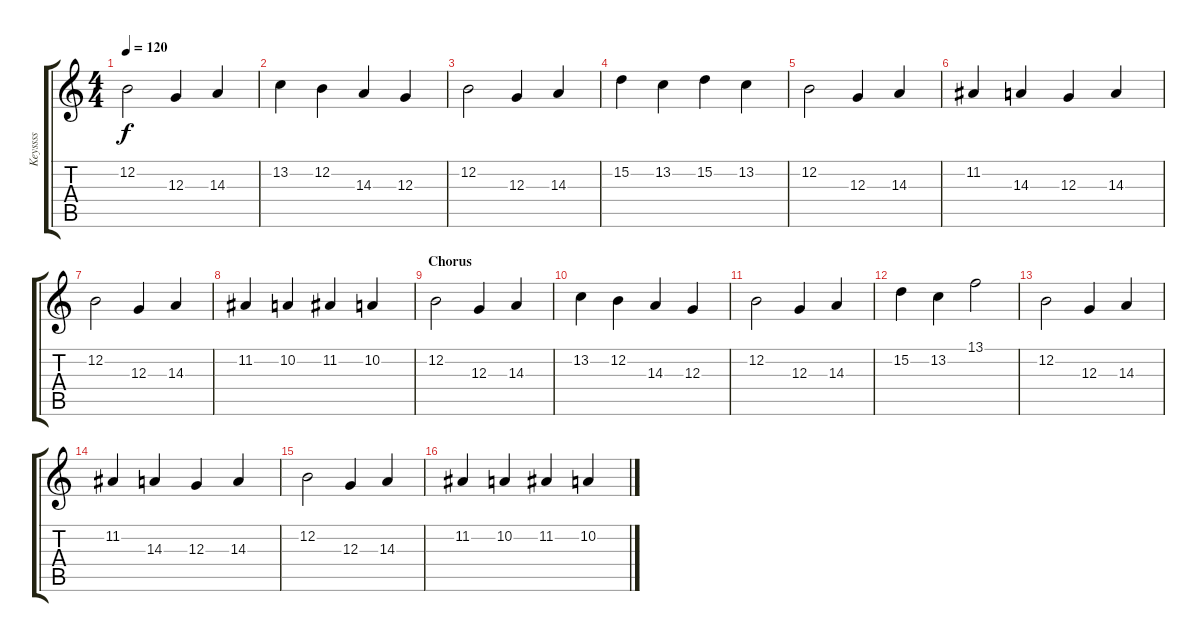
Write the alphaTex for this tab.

\track ("Keyssss" "Keyssss") {instrument stringensemble1}
\staff {score tabs}
\tuning (E4 B3 G3 D3 A2 E2) {hide}
\ts (4 4)
\tempo 120
\clef g2
\ks c
12.2.2{dy f} 12.3.4 14.3.4 |
13.2.4 12.2.4 14.3.4 12.3.4 |
12.2.2 12.3.4 14.3.4 |
15.2.4 13.2.4 15.2.4 13.2.4 |
12.2.2 12.3.4 14.3.4 |
11.2.4 14.3.4 12.3.4 14.3.4 |
12.2.2 12.3.4 14.3.4 |
11.2.4 10.2.4 11.2.4 10.2.4 |
\section ("" "Chorus")
12.2.2{volume 11 instrument stringensemble1} 12.3.4 14.3.4 |
13.2.4 12.2.4 14.3.4 12.3.4 |
12.2.2 12.3.4 14.3.4 |
15.2.4 13.2.4 13.1.2 |
12.2.2 12.3.4 14.3.4 |
11.2.4 14.3.4 12.3.4 14.3.4 |
12.2.2 12.3.4 14.3.4 |
11.2.4 10.2.4 11.2.4 10.2.4
